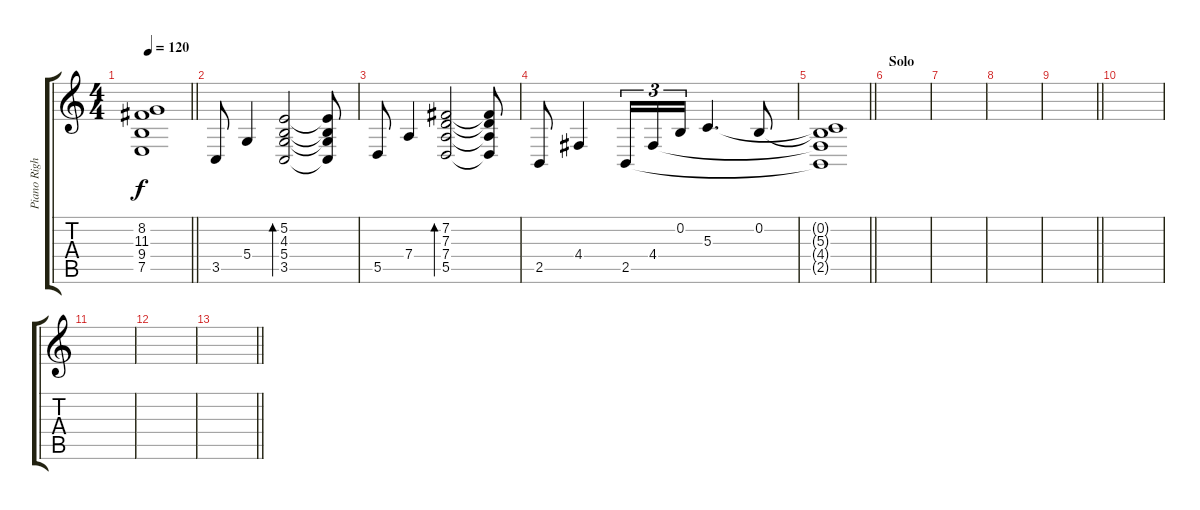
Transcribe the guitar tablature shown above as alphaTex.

\track ("Piano Right Standard" "Piano Righ") {instrument acousticgrandpiano}
\staff {score tabs}
\tuning (E4 B3 G3 D3 A2 E2) {hide}
\ts (4 4)
\tempo 120
\clef g2
\barLineRight lightlight
\ks c
(8.2{t} 11.3{t} 9.4{t} 7.5{t}).1{dy f} |
3.5.8 5.4.4 (5.2 4.3 5.4 3.5).2{bd 480} (5.2{t} 4.3{t} 5.4{t} 3.5{t}).8 |
5.5.8 7.4.4 (7.2 7.3 7.4 5.5).2{bd 480} (7.2{t} 7.3{t} 7.4{t} 5.5{t}).8 |
2.5.8 4.4.4 2.5.16{tu (3 2)} 4.4.16{tu (3 2)} 0.2.16{tu (3 2)} 5.3.4{d} 0.2.8 |
\barLineRight lightlight
(0.2{t} 5.3{t} 4.4{t} 2.5{t}).1 |
\section ("" "Solo")
|
|
|
\barLineRight lightlight
|
|
|
|
\barLineRight lightlight
